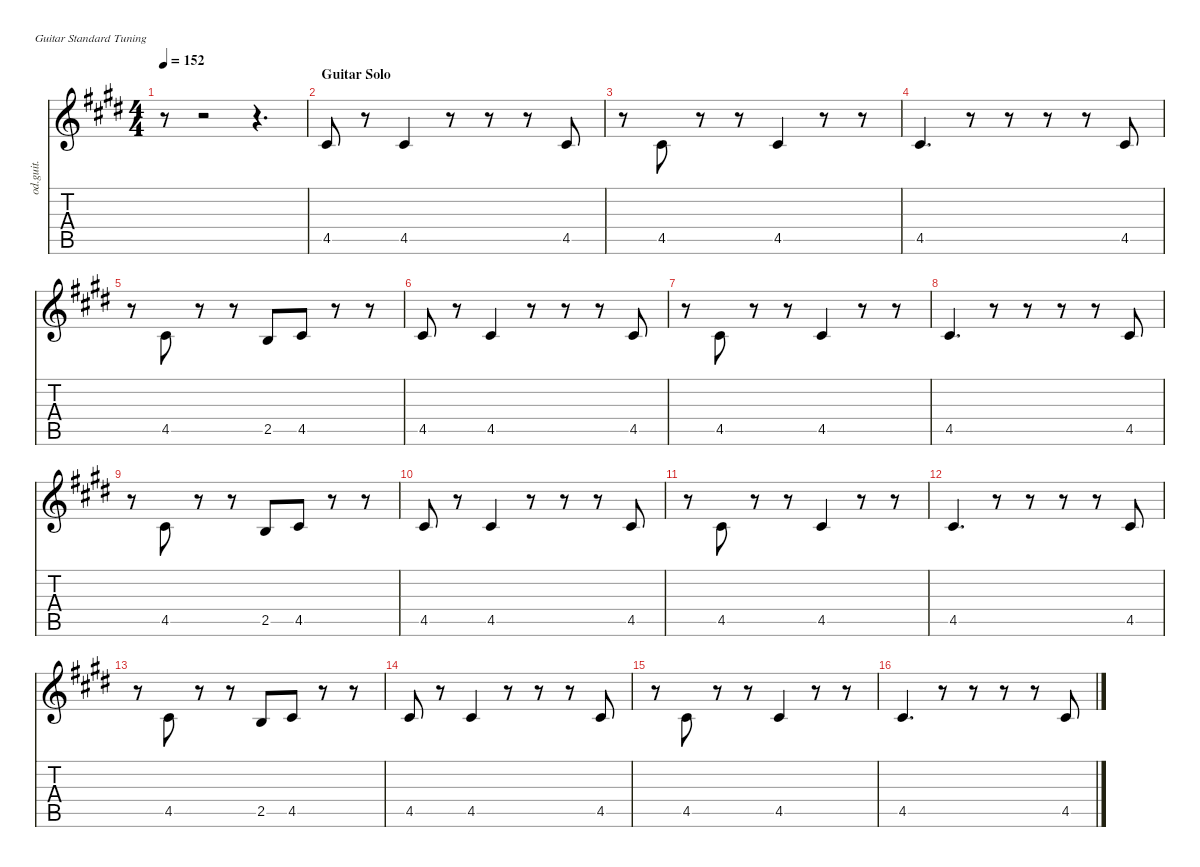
\defaultSystemsLayout 4
\hideDynamics
\bracketExtendMode nobrackets
\otherSystemsTrackNameOrientation horizontal
\track ("Guitar (Distortion)" "od.guit.") {instrument overdrivenguitar}
\staff {score tabs}
\tuning (E4 B3 G3 D3 A2 E2)
\ts (4 4)
\tempo 152
\clef g2
\ks c#minor
r.8{dy f beam Down} r.2{beam Down} r.4{d beam Down} |
\section ("" "Guitar Solo")
4.5{acc #}.8{beam Up} r.8{beam Up} 4.5{acc #}.4{beam Up} r.8{beam Up} r.8{beam Up} r.8{beam Up} 4.5{acc #}.8{beam Up} |
r.8{beam Down} 4.5{acc #}.8{beam Up} r.8{beam Up} r.8{beam Up} 4.5{acc #}.4{beam Up} r.8{beam Up} r.8{beam Up} |
4.5{acc #}.4{d beam Up} r.8{beam Up} r.8{beam Up} r.8{beam Up} r.8{beam Up} 4.5{acc #}.8{beam Up} |
r.8{beam Down} 4.5{acc #}.8{beam Up} r.8{beam Up} r.8{beam Up} 2.5{acc forcenatural}.8{beam Up} 4.5{acc #}.8{beam Up} r.8{beam Up} r.8{beam Up} |
4.5{acc #}.8{beam Up} r.8{beam Up} 4.5{acc #}.4{beam Up} r.8{beam Up} r.8{beam Up} r.8{beam Up} 4.5{acc #}.8{beam Up} |
r.8{beam Down} 4.5{acc #}.8{beam Up} r.8{beam Up} r.8{beam Up} 4.5{acc #}.4{beam Up} r.8{beam Up} r.8{beam Up} |
4.5{acc #}.4{d beam Up} r.8{beam Up} r.8{beam Up} r.8{beam Up} r.8{beam Up} 4.5{acc #}.8{beam Up} |
r.8{beam Down} 4.5{acc #}.8{beam Up} r.8{beam Up} r.8{beam Up} 2.5{acc forcenatural}.8{beam Up} 4.5{acc #}.8{beam Up} r.8{beam Up} r.8{beam Up} |
4.5{acc #}.8{beam Up} r.8{beam Up} 4.5{acc #}.4{beam Up} r.8{beam Up} r.8{beam Up} r.8{beam Up} 4.5{acc #}.8{beam Up} |
r.8{beam Down} 4.5{acc #}.8{beam Up} r.8{beam Up} r.8{beam Up} 4.5{acc #}.4{beam Up} r.8{beam Up} r.8{beam Up} |
4.5{acc #}.4{d beam Up} r.8{beam Up} r.8{beam Up} r.8{beam Up} r.8{beam Up} 4.5{acc #}.8{beam Up} |
r.8{beam Down} 4.5{acc #}.8{beam Up} r.8{beam Up} r.8{beam Up} 2.5{acc forcenatural}.8{beam Up} 4.5{acc #}.8{beam Up} r.8{beam Up} r.8{beam Up} |
4.5{acc #}.8{beam Up} r.8{beam Up} 4.5{acc #}.4{beam Up} r.8{beam Up} r.8{beam Up} r.8{beam Up} 4.5{acc #}.8{beam Up} |
r.8{beam Down} 4.5{acc #}.8{beam Up} r.8{beam Up} r.8{beam Up} 4.5{acc #}.4{beam Up} r.8{beam Up} r.8{beam Up} |
4.5{acc #}.4{d beam Up} r.8{beam Up} r.8{beam Up} r.8{beam Up} r.8{beam Up} 4.5{acc #}.8{beam Up}
